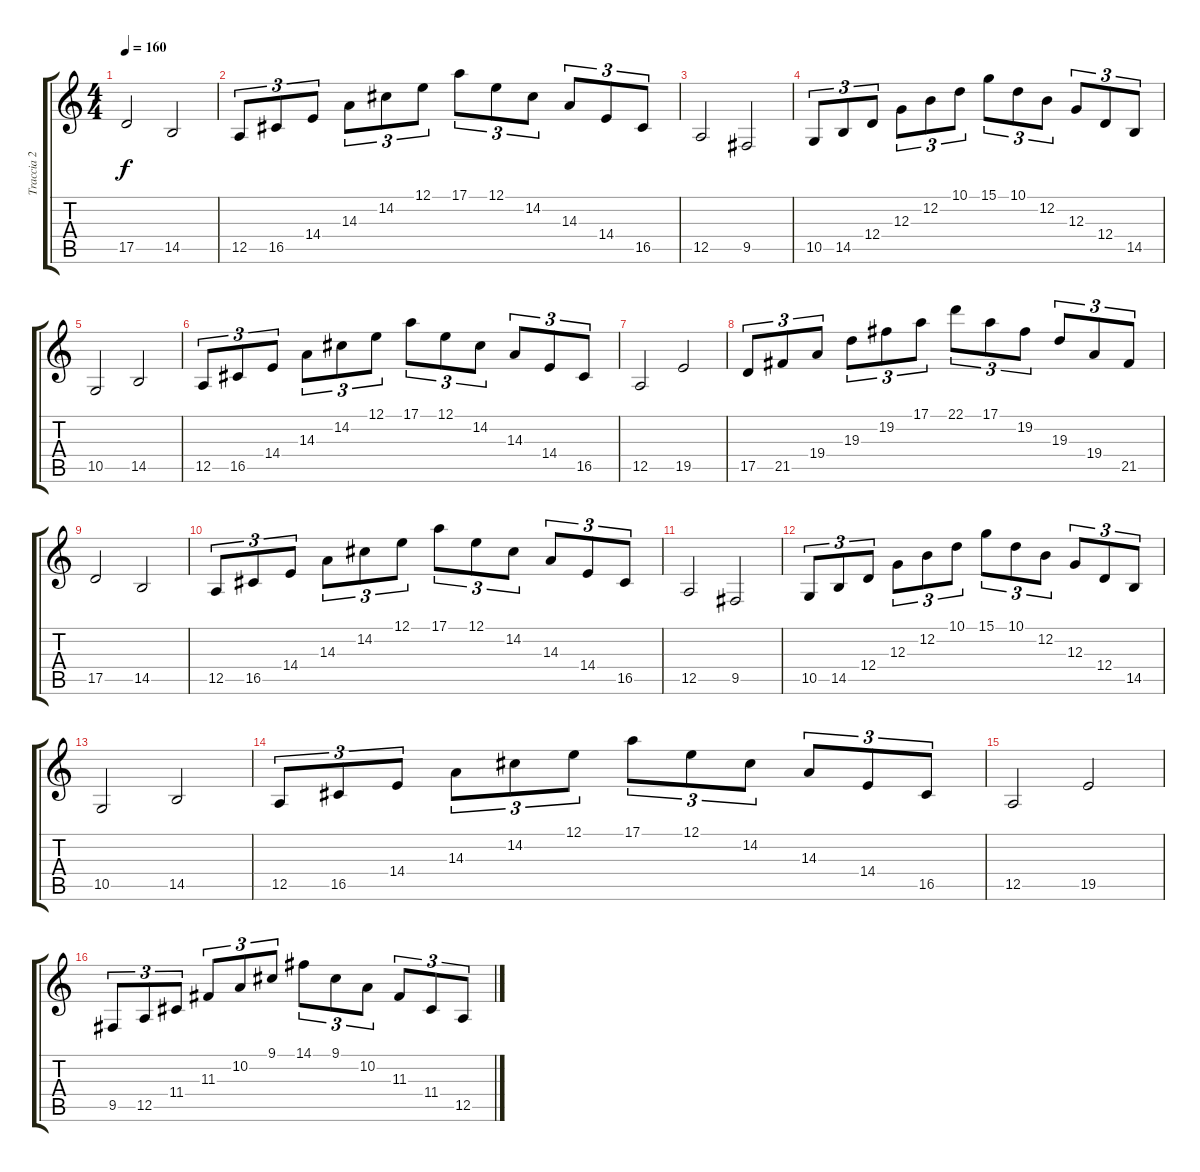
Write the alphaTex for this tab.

\track ("Traccia 2" "Traccia 2") {instrument violin}
\staff {score tabs}
\tuning (E4 B3 G3 D3 A2 E2) {hide}
\ts (4 4)
\tempo 160
\clef g2
\ks c
17.5.2{dy f volume 16 balance 0} 14.5.2 |
12.5.8{tu (3 2)} 16.5.8{tu (3 2)} 14.4.8{tu (3 2)} 14.3.8{tu (3 2)} 14.2.8{tu (3 2)} 12.1.8{tu (3 2)} 17.1.8{tu (3 2)} 12.1.8{tu (3 2)} 14.2.8{tu (3 2)} 14.3.8{tu (3 2)} 14.4.8{tu (3 2)} 16.5.8{tu (3 2)} |
12.5.2 9.5.2 |
10.5.8{tu (3 2) volume 0} 14.5.8{tu (3 2)} 12.4.8{tu (3 2)} 12.3.8{tu (3 2)} 12.2.8{tu (3 2)} 10.1.8{tu (3 2)} 15.1.8{tu (3 2)} 10.1.8{tu (3 2)} 12.2.8{tu (3 2)} 12.3.8{tu (3 2)} 12.4.8{tu (3 2)} 14.5.8{tu (3 2)} |
10.5.2{volume 16} 14.5.2 |
12.5.8{tu (3 2)} 16.5.8{tu (3 2)} 14.4.8{tu (3 2)} 14.3.8{tu (3 2)} 14.2.8{tu (3 2)} 12.1.8{tu (3 2)} 17.1.8{tu (3 2)} 12.1.8{tu (3 2)} 14.2.8{tu (3 2)} 14.3.8{tu (3 2)} 14.4.8{tu (3 2)} 16.5.8{tu (3 2)} |
12.5.2 19.5.2 |
17.5.8{tu (3 2)} 21.5.8{tu (3 2)} 19.4.8{tu (3 2)} 19.3.8{tu (3 2)} 19.2.8{tu (3 2)} 17.1.8{tu (3 2)} 22.1.8{tu (3 2)} 17.1.8{tu (3 2)} 19.2.8{tu (3 2)} 19.3.8{tu (3 2)} 19.4.8{tu (3 2)} 21.5.8{tu (3 2)} |
17.5.2 14.5.2 |
12.5.8{tu (3 2)} 16.5.8{tu (3 2)} 14.4.8{tu (3 2)} 14.3.8{tu (3 2)} 14.2.8{tu (3 2)} 12.1.8{tu (3 2)} 17.1.8{tu (3 2)} 12.1.8{tu (3 2)} 14.2.8{tu (3 2)} 14.3.8{tu (3 2)} 14.4.8{tu (3 2)} 16.5.8{tu (3 2)} |
12.5.2 9.5.2 |
10.5.8{tu (3 2)} 14.5.8{tu (3 2)} 12.4.8{tu (3 2)} 12.3.8{tu (3 2)} 12.2.8{tu (3 2)} 10.1.8{tu (3 2)} 15.1.8{tu (3 2)} 10.1.8{tu (3 2)} 12.2.8{tu (3 2)} 12.3.8{tu (3 2)} 12.4.8{tu (3 2)} 14.5.8{tu (3 2)} |
10.5.2 14.5.2 |
12.5.8{tu (3 2)} 16.5.8{tu (3 2)} 14.4.8{tu (3 2)} 14.3.8{tu (3 2)} 14.2.8{tu (3 2)} 12.1.8{tu (3 2)} 17.1.8{tu (3 2)} 12.1.8{tu (3 2)} 14.2.8{tu (3 2)} 14.3.8{tu (3 2)} 14.4.8{tu (3 2)} 16.5.8{tu (3 2)} |
12.5.2 19.5.2 |
9.5.8{tu (3 2) volume 15 balance 0} 12.5.8{tu (3 2)} 11.4.8{tu (3 2)} 11.3.8{tu (3 2)} 10.2.8{tu (3 2)} 9.1.8{tu (3 2)} 14.1.8{tu (3 2)} 9.1.8{tu (3 2)} 10.2.8{tu (3 2)} 11.3.8{tu (3 2)} 11.4.8{tu (3 2)} 12.5.8{tu (3 2)}
